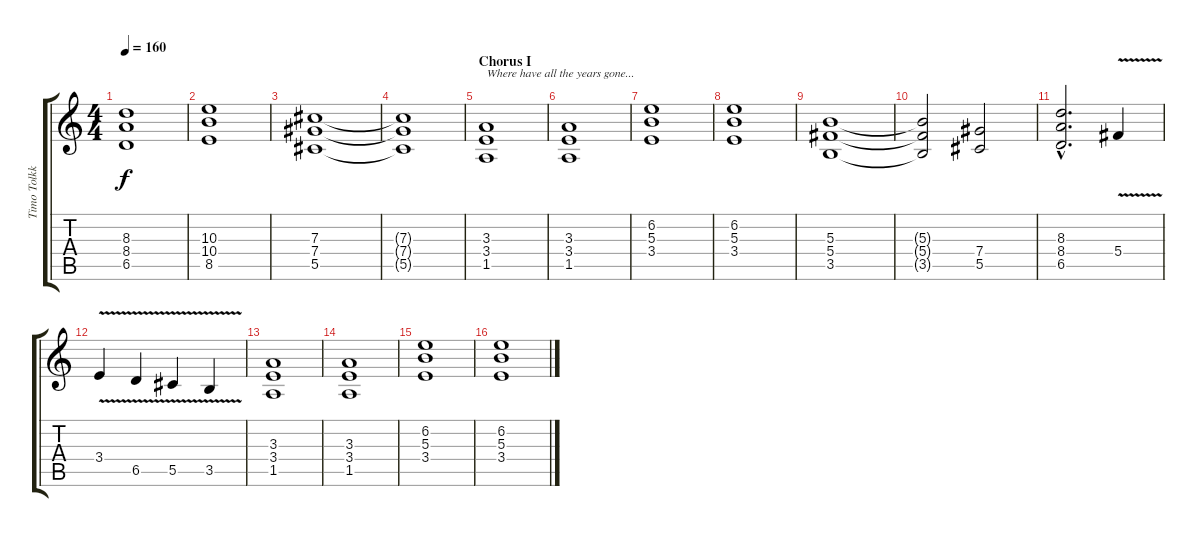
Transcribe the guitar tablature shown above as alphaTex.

\track ("Timo Tolkki / Solo" "Timo Tolkk") {instrument distortionguitar}
\staff {score tabs}
\tuning (Eb4 Bb3 Gb3 Db3 Ab2 Eb2) {hide}
\ts (4 4)
\tempo 160
\clef g2
\ks c
(8.3 8.4 6.5).1{dy f} |
(10.3 10.4 8.5).1 |
(7.3 7.4 5.5).1 |
(7.3{t} 7.4{t} 5.5{t}).1 |
\section ("" "Chorus I")
(3.3 3.4 1.5).1{txt "Where have all the years gone..."} |
(3.3 3.4 1.5).1 |
(6.2 5.3 3.4).1 |
(6.2 5.3 3.4).1 |
(5.3 5.4 3.5).1 |
(5.3{t} 5.4{t} 3.5{t}).2 (7.4 5.5).2 |
(8.3{hac} 8.4{hac} 6.5{hac}).2{d} 5.4{v}.4 |
3.4{v}.4 6.5{v}.4 5.5{v}.4 3.5{v}.4 |
(3.3 3.4 1.5).1 |
(3.3 3.4 1.5).1 |
(6.2 5.3 3.4).1 |
(6.2 5.3 3.4).1
